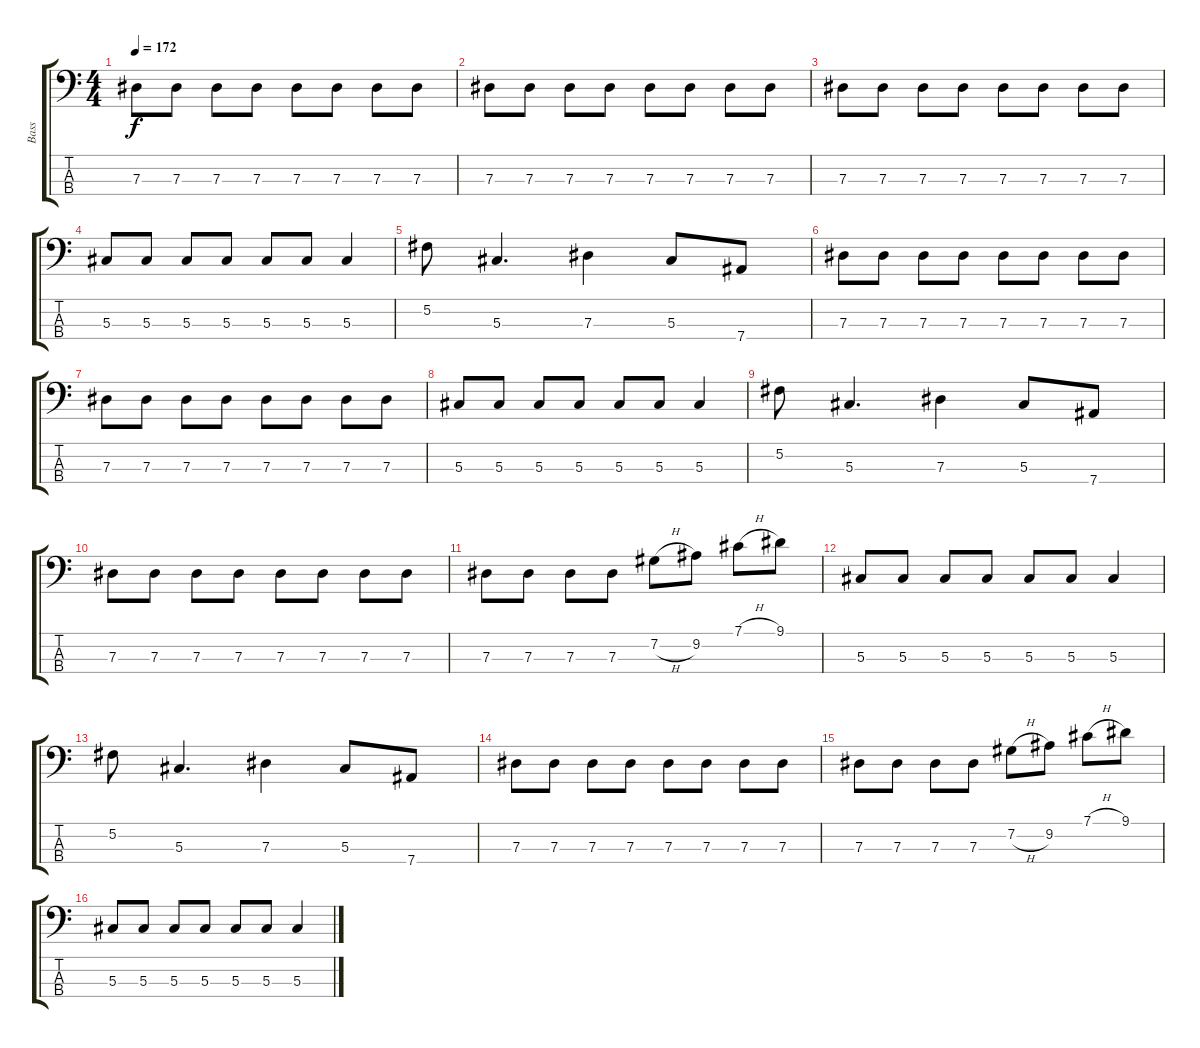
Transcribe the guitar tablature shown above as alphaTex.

\track ("Bass" "Bass") {instrument electricbassfinger}
\staff {score tabs}
\tuning (Gb2 Db2 Ab1 Eb1) {hide}
\ts (4 4)
\tempo 172
\clef f4
\ks c
7.3.8{dy f} 7.3.8 7.3.8 7.3.8 7.3.8 7.3.8 7.3.8 7.3.8 |
7.3.8 7.3.8 7.3.8 7.3.8 7.3.8 7.3.8 7.3.8 7.3.8 |
7.3.8 7.3.8 7.3.8 7.3.8 7.3.8 7.3.8 7.3.8 7.3.8 |
5.3.8 5.3.8 5.3.8 5.3.8 5.3.8 5.3.8 5.3.4 |
5.2.8 5.3.4{d} 7.3.4 5.3.8 7.4.8 |
7.3.8 7.3.8 7.3.8 7.3.8 7.3.8 7.3.8 7.3.8 7.3.8 |
7.3.8 7.3.8 7.3.8 7.3.8 7.3.8 7.3.8 7.3.8 7.3.8 |
5.3.8 5.3.8 5.3.8 5.3.8 5.3.8 5.3.8 5.3.4 |
5.2.8 5.3.4{d} 7.3.4 5.3.8 7.4.8 |
7.3.8 7.3.8 7.3.8 7.3.8 7.3.8 7.3.8 7.3.8 7.3.8 |
7.3.8 7.3.8 7.3.8 7.3.8 7.2{h}.8 9.2.8 7.1{h}.8 9.1.8 |
5.3.8 5.3.8 5.3.8 5.3.8 5.3.8 5.3.8 5.3.4 |
5.2.8 5.3.4{d} 7.3.4 5.3.8 7.4.8 |
7.3.8 7.3.8 7.3.8 7.3.8 7.3.8 7.3.8 7.3.8 7.3.8 |
7.3.8 7.3.8 7.3.8 7.3.8 7.2{h}.8 9.2.8 7.1{h}.8 9.1.8 |
5.3.8 5.3.8 5.3.8 5.3.8 5.3.8 5.3.8 5.3.4
